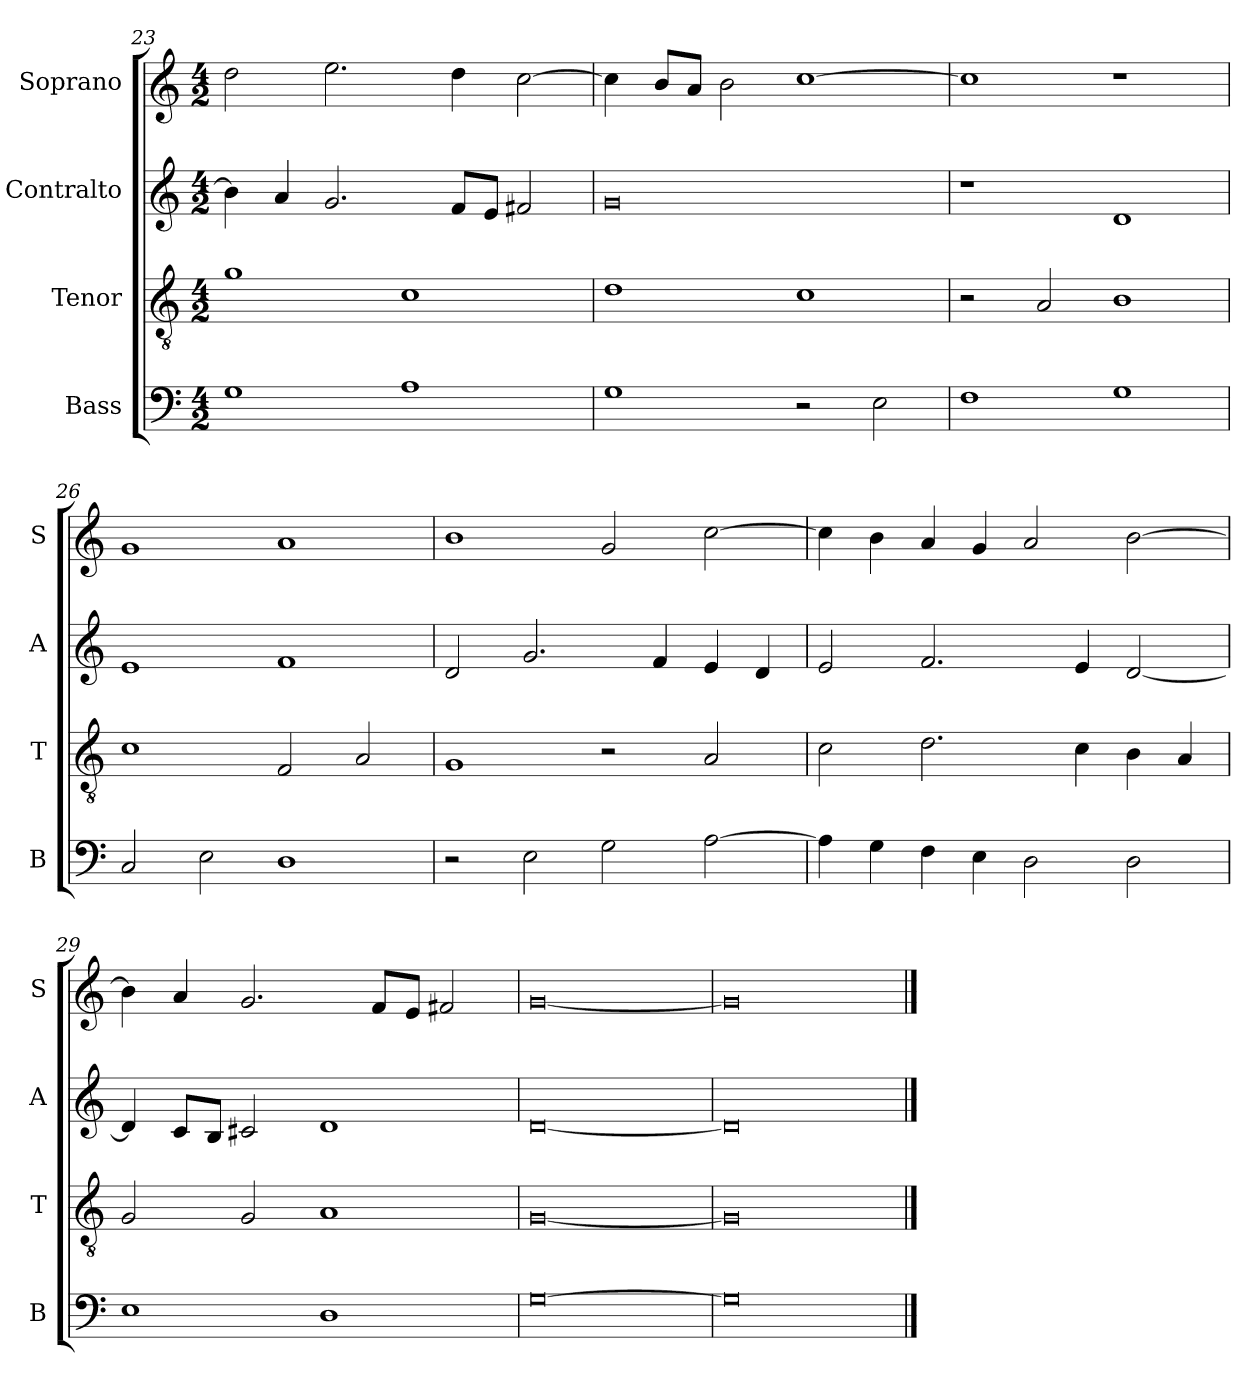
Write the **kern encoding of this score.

**kern	**kern	**kern	**kern
*part4	*part3	*part2	*part1
*staff4	*staff3	*staff2	*staff1
*I"Bass	*I"Tenor	*I"Contralto	*I"Soprano
*I'B	*I'T	*I'A	*I'S
*clefF4	*clefGv2	*clefG2	*clefG2
*k[]	*k[]	*k[]	*k[]
*G:mix	*G:mix	*G:mix	*G:mix
*M4/2	*M4/2	*M4/2	*M4/2
=23	=23	=23	=23
1G	1g	4b]	2dd
.	.	4a	.
.	.	2.g	2.ee
1A	1c	.	.
.	.	8f/L	4dd
.	.	8e/J	.
.	.	2f#X	[2cc
=24	=24	=24	=24
1G	1d	0g	4cc]
.	.	.	8b/L
.	.	.	8a/J
.	.	.	2b
2r	1c	.	[1cc
2E	.	.	.
=25	=25	=25	=25
1F	2r	1r	1cc]
.	2A	.	.
1G	1B	1d	1r
=26	=26	=26	=26
2C	1c	1e	1g
2E	.	.	.
1D	2F	1f	1a
.	2A	.	.
=27	=27	=27	=27
2r	1G	2d	1b
2E	.	2.g	.
2G	2r	.	2g
.	.	4f	.
[2A	2A	4e	[2cc
.	.	4d	.
=28	=28	=28	=28
4A]	2c	2e	4cc]
4G	.	.	4b
4F	2.d	2.f	4a
4E	.	.	4g
2D	.	.	2a
.	4c	4e	.
2D	4B	[2d	[2b
.	4A	.	.
=29	=29	=29	=29
1E	2G	4d]	4b]
.	.	8c/L	4a
.	.	8B/J	.
.	2G	2c#X	2.g
1D	1A	1d	.
.	.	.	8f/L
.	.	.	8e/J
.	.	.	2f#X
=30	=30	=30	=30
[0G	[0G	[0d	[0g
=31	=31	=31	=31
0G]	0G]	0d]	0g]
==	==	==	==
*-	*-	*-	*-
